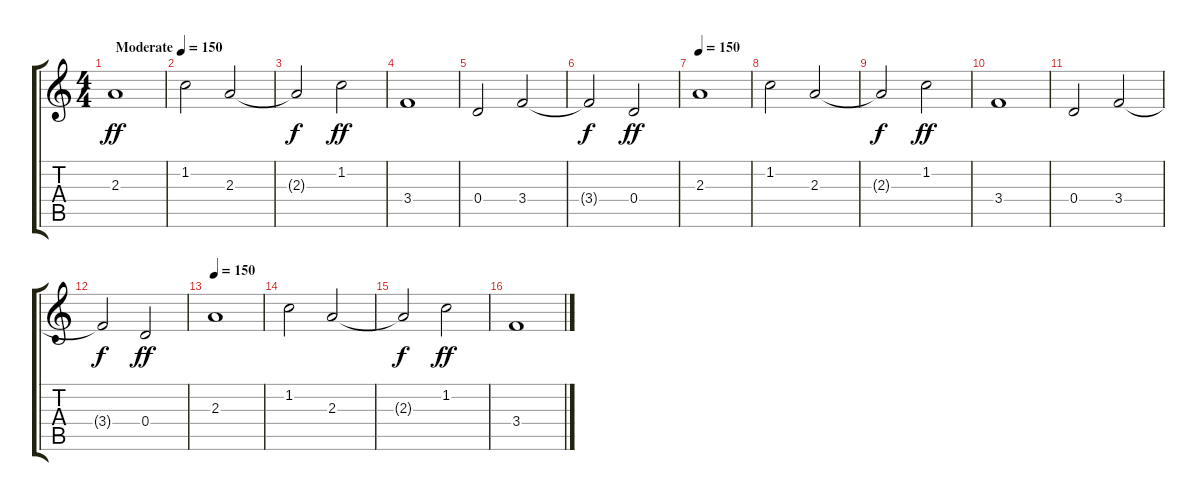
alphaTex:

\track "" {instrument distortionguitar}
\staff {score tabs}
\tuning (E4 B3 G3 D3 A2 E2) {hide}
\ts (4 4)
\tempo (150 "Moderate")
\clef g2
\ks c
2.3.1{dy ff instrument distortionguitar} |
1.2.2 2.3.2 |
2.3{t}.2{dy f} 1.2.2{dy ff} |
3.4.1 |
0.4.2 3.4.2 |
3.4{t}.2{dy f} 0.4.2{dy ff} |
\tempo 150
2.3.1 |
1.2.2 2.3.2 |
2.3{t}.2{dy f} 1.2.2{dy ff} |
3.4.1 |
0.4.2 3.4.2 |
3.4{t}.2{dy f} 0.4.2{dy ff} |
\tempo 150
2.3.1 |
1.2.2 2.3.2 |
2.3{t}.2{dy f} 1.2.2{dy ff} |
3.4.1
